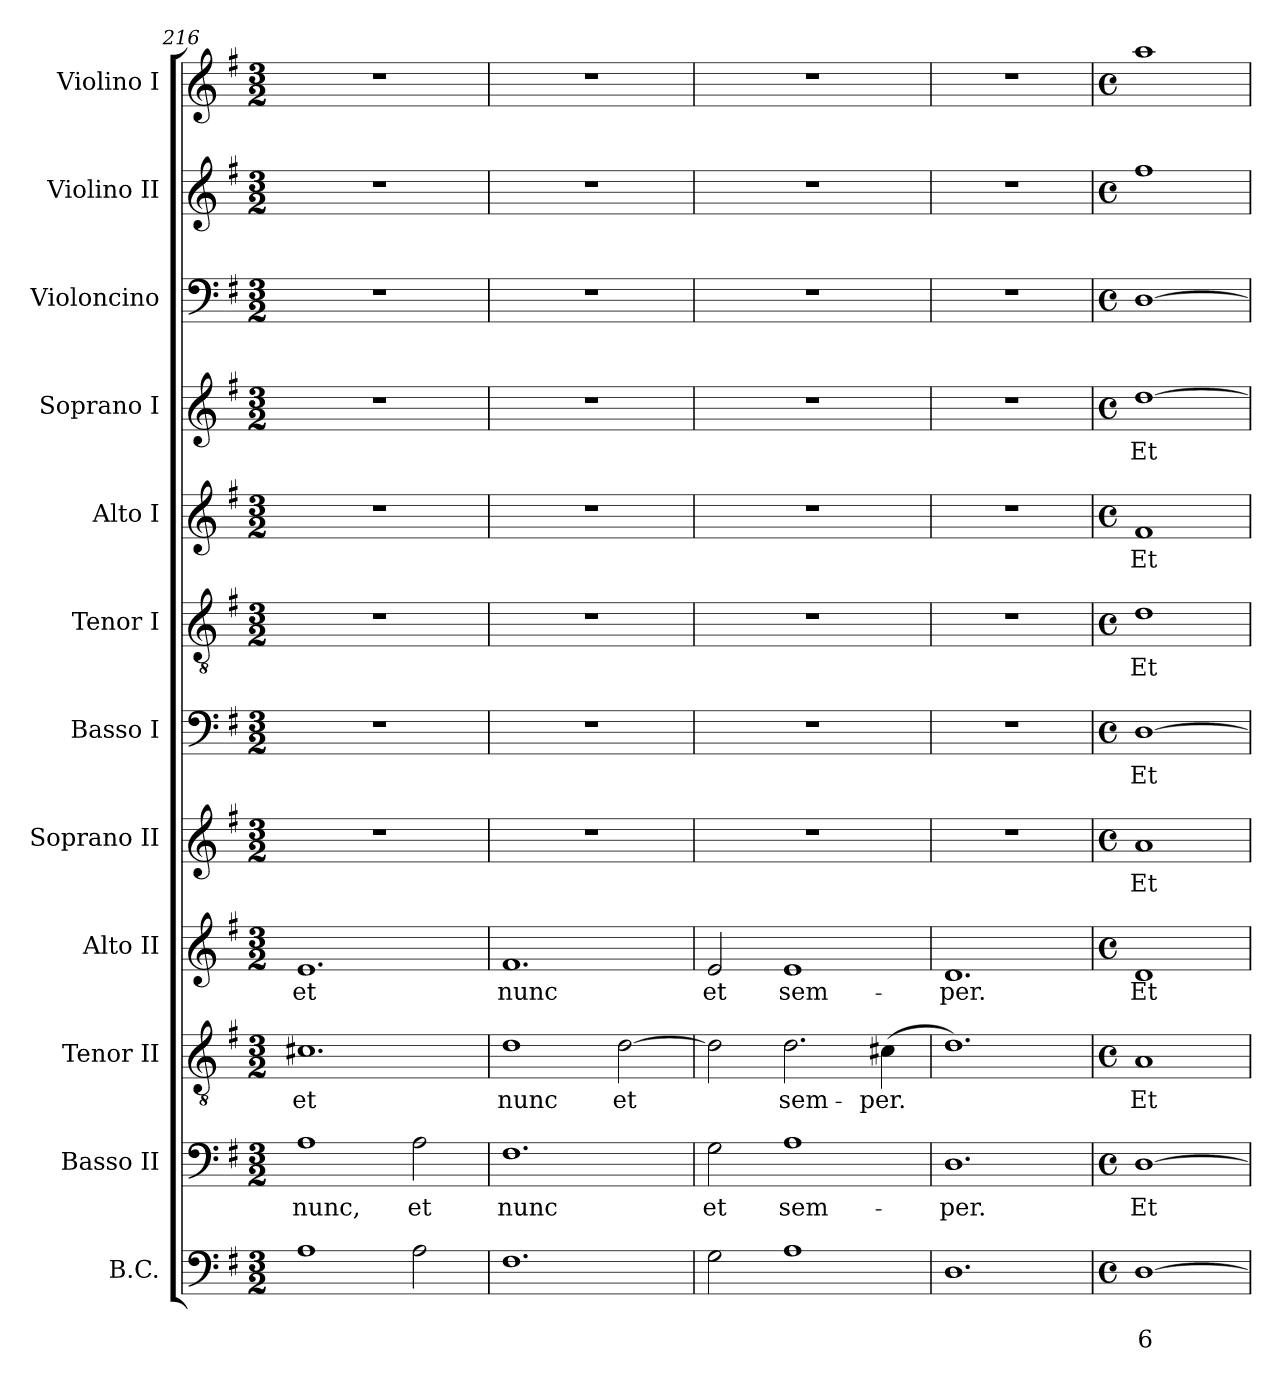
**kern	**text	**text	**kern	**text	**kern	**text	**kern	**text	**kern	**text	**kern	**text	**kern	**text	**kern	**text	**kern	**text	**kern	**kern	**kern
*part12	*part12	*part12	*part11	*part11	*part10	*part10	*part9	*part9	*part8	*part8	*part7	*part7	*part6	*part6	*part5	*part5	*part4	*part4	*part3	*part2	*part1
*staff12	*staff12	*staff12	*staff11	*staff11	*staff10	*staff10	*staff9	*staff9	*staff8	*staff8	*staff7	*staff7	*staff6	*staff6	*staff5	*staff5	*staff4	*staff4	*staff3	*staff2	*staff1
*I"B.C.	*	*	*I"Basso II	*	*I"Tenor II	*	*I"Alto II	*	*I"Soprano II	*	*I"Basso I	*	*I"Tenor I	*	*I"Alto I	*	*I"Soprano I	*	*I"Violoncino	*I"Violino II	*I"Violino I
*I'BC	*	*	*I'B 2	*	*I'T 2	*	*I'A 2	*	*I'S 2	*	*I'B 1	*	*I'T 1	*	*I'A 1	*	*I'S 1	*	*I'Vc.	*I'Vln. II	*I'Vln. I
*clefF4	*	*	*clefF4	*	*clefGv2	*	*clefG2	*	*clefG2	*	*clefF4	*	*clefGv2	*	*clefG2	*	*clefG2	*	*clefF4	*clefG2	*clefG2
*k[f#]	*	*	*k[f#]	*	*k[f#]	*	*k[f#]	*	*k[f#]	*	*k[f#]	*	*k[f#]	*	*k[f#]	*	*k[f#]	*	*k[f#]	*k[f#]	*k[f#]
*G:	*	*	*G:	*	*G:	*	*G:	*	*G:	*	*G:	*	*G:	*	*G:	*	*G:	*	*G:	*G:	*G:
*M3/2	*	*	*M3/2	*	*M3/2	*	*M3/2	*	*M3/2	*	*M3/2	*	*M3/2	*	*M3/2	*	*M3/2	*	*M3/2	*M3/2	*M3/2
=216	=216	=216	=216	=216	=216	=216	=216	=216	=216	=216	=216	=216	=216	=216	=216	=216	=216	=216	=216	=216	=216
!	!	!	!	!LO:LY:b	!	!LO:LY:b	!	!LO:LY:b	!	!	!	!	!	!	!	!	!	!	!	!	!
1A	.	.	1A	nunc,	1.c#X	et	1.e	et	1.r	.	1.r	.	1.r	.	1.r	.	1.r	.	1.r	1.r	1.r
!	!	!	!	!LO:LY:b	!	!	!	!	!	!	!	!	!	!	!	!	!	!	!	!	!
2A\	.	.	2A\	et	.	.	.	.	.	.	.	.	.	.	.	.	.	.	.	.	.
=217	=217	=217	=217	=217	=217	=217	=217	=217	=217	=217	=217	=217	=217	=217	=217	=217	=217	=217	=217	=217	=217
!	!	!	!	!LO:LY:b	!	!LO:LY:b	!	!LO:LY:b	!	!	!	!	!	!	!	!	!	!	!	!	!
1.F#	.	.	1.F#	nunc	1d	nunc	1.f#	nunc	1.r	.	1.r	.	1.r	.	1.r	.	1.r	.	1.r	1.r	1.r
!	!	!	!	!	!	!LO:LY:b	!	!	!	!	!	!	!	!	!	!	!	!	!	!	!
.	.	.	.	.	[2d\	et	.	.	.	.	.	.	.	.	.	.	.	.	.	.	.
=218	=218	=218	=218	=218	=218	=218	=218	=218	=218	=218	=218	=218	=218	=218	=218	=218	=218	=218	=218	=218	=218
!	!	!	!	!LO:LY:b	!	!	!	!LO:LY:b	!	!	!	!	!	!	!	!	!	!	!	!	!
2G\	.	.	2G\	et	2d\]	.	2e/	et	1.r	.	1.r	.	1.r	.	1.r	.	1.r	.	1.r	1.r	1.r
!	!	!	!	!LO:LY:b	!	!LO:LY:b	!	!LO:LY:b	!	!	!	!	!	!	!	!	!	!	!	!	!
1A	.	.	1A	sem-	2.d\	sem-	1e	sem-	.	.	.	.	.	.	.	.	.	.	.	.	.
!	!	!	!	!	!	!LO:LY:b	!	!	!	!	!	!	!	!	!	!	!	!	!	!	!
.	.	.	.	.	(>4c#X\	-per.	.	.	.	.	.	.	.	.	.	.	.	.	.	.	.
=219	=219	=219	=219	=219	=219	=219	=219	=219	=219	=219	=219	=219	=219	=219	=219	=219	=219	=219	=219	=219	=219
!	!	!	!	!LO:LY:b	!	!	!	!LO:LY:b	!	!	!	!	!	!	!	!	!	!	!	!	!
1.D	.	.	1.D	-per.	1.d)	.	1.d	-per.	1.r	.	1.r	.	1.r	.	1.r	.	1.r	.	1.r	1.r	1.r
!!LO:PB:g=z
=220	=220	=220	=220	=220	=220	=220	=220	=220	=220	=220	=220	=220	=220	=220	=220	=220	=220	=220	=220	=220	=220
*M4/4	*	*	*M4/4	*	*M4/4	*	*M4/4	*	*M4/4	*	*M4/4	*	*M4/4	*	*M4/4	*	*M4/4	*	*M4/4	*M4/4	*M4/4
*met(c)	*	*	*met(c)	*	*met(c)	*	*met(c)	*	*met(c)	*	*met(c)	*	*met(c)	*	*met(c)	*	*met(c)	*	*met(c)	*met(c)	*met(c)
!	!	!LO:LY:b	!	!LO:LY:b	!	!LO:LY:b	!	!LO:LY:b	!	!LO:LY:b	!	!LO:LY:b	!	!LO:LY:b	!	!LO:LY:b	!	!LO:LY:b	!	!	!
[1D	.	6	[1D	Et	1A	Et	1d	Et	1a	Et	[1D	Et	1d	Et	1f#	Et	[1dd	Et	[1D	1ff#	1aa
=	=	=	=	=	=	=	=	=	=	=	=	=	=	=	=	=	=	=	=	=	=
*-	*-	*-	*-	*-	*-	*-	*-	*-	*-	*-	*-	*-	*-	*-	*-	*-	*-	*-	*-	*-	*-
